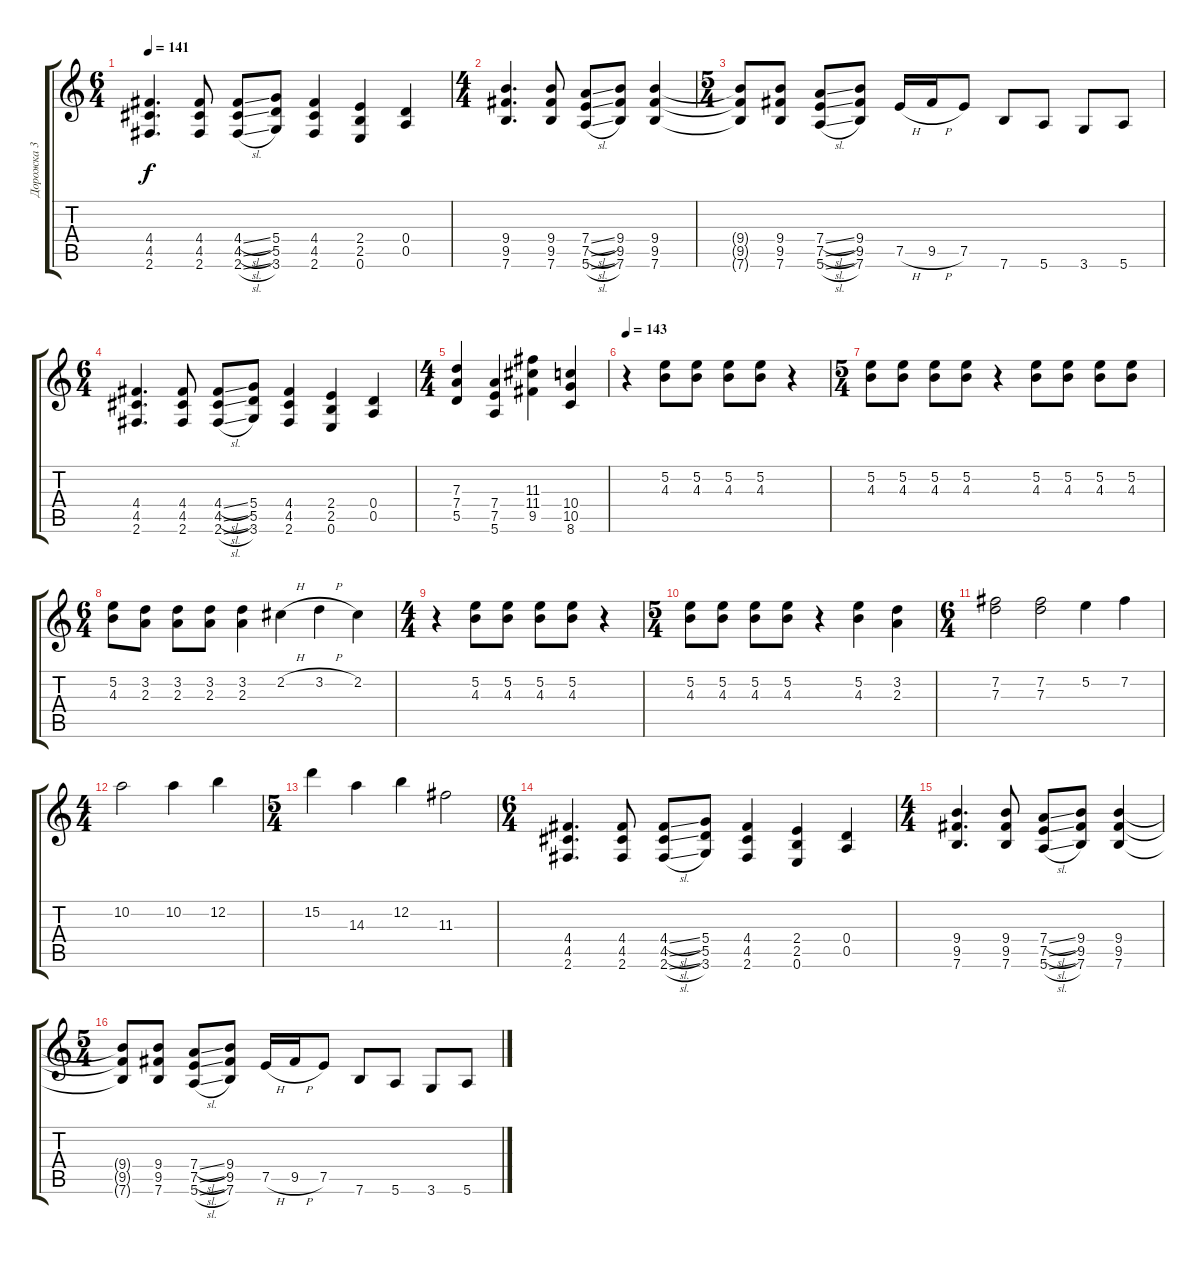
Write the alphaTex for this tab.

\track ("Дорожка 3" "Дорожка 3") {instrument overdrivenguitar}
\staff {score tabs}
\tuning (E4 B3 G3 D3 A2 E2) {hide}
\ts (6 4)
\tempo 141
\clef g2
\ks c
(4.4 4.5 2.6).4{d dy f} (4.4 4.5 2.6).8 (4.4{sl} 4.5{sl} 2.6{sl}).8 (5.4 5.5 3.6).8 (4.4 4.5 2.6).4 (2.4 2.5 0.6).4 (0.4 0.5).4 |
\ts (4 4)
(9.4 9.5 7.6).4{d} (9.4 9.5 7.6).8 (7.4{sl} 7.5{sl} 5.6{sl}).8 (9.4 9.5 7.6).8 (9.4 9.5 7.6).4 |
\ts (5 4)
(9.4{t} 9.5{t} 7.6{t}).8 (9.4 9.5 7.6).8 (7.4{sl} 7.5{sl} 5.6{sl}).8 (9.4 9.5 7.6).8 7.5{h}.16 9.5{h}.16 7.5.8 7.6.8 5.6.8 3.6.8 5.6.8 |
\ts (6 4)
(4.4 4.5 2.6).4{d} (4.4 4.5 2.6).8 (4.4{sl} 4.5{sl} 2.6{sl}).8 (5.4 5.5 3.6).8 (4.4 4.5 2.6).4 (2.4 2.5 0.6).4 (0.4 0.5).4 |
\ts (4 4)
(7.3 7.4 5.5).4 (7.4 7.5 5.6).4 (11.3 11.4 9.5).4 (10.4 10.5 8.6).4 |
\tempo 143
r.4 (5.2 4.3).8 (5.2 4.3).8 (5.2 4.3).8 (5.2 4.3).8 r.4 |
\ts (5 4)
(5.2 4.3).8 (5.2 4.3).8 (5.2 4.3).8 (5.2 4.3).8 r.4 (5.2 4.3).8 (5.2 4.3).8 (5.2 4.3).8 (5.2 4.3).8 |
\ts (6 4)
(5.2 4.3).8 (3.2 2.3).8 (3.2 2.3).8 (3.2 2.3).8 (3.2 2.3).4 2.2{h}.4 3.2{h}.4 2.2.4 |
\ts (4 4)
r.4 (5.2 4.3).8 (5.2 4.3).8 (5.2 4.3).8 (5.2 4.3).8 r.4 |
\ts (5 4)
(5.2 4.3).8 (5.2 4.3).8 (5.2 4.3).8 (5.2 4.3).8 r.4 (5.2 4.3).4 (3.2 2.3).4 |
\ts (6 4)
(7.2 7.3).2 (7.2 7.3).2 5.2.4 7.2.4 |
\ts (4 4)
10.2.2 10.2.4 12.2.4 |
\ts (5 4)
15.2.4 14.3.4 12.2.4 11.3.2 |
\ts (6 4)
(4.4 4.5 2.6).4{d} (4.4 4.5 2.6).8 (4.4{sl} 4.5{sl} 2.6{sl}).8 (5.4 5.5 3.6).8 (4.4 4.5 2.6).4 (2.4 2.5 0.6).4 (0.4 0.5).4 |
\ts (4 4)
(9.4 9.5 7.6).4{d} (9.4 9.5 7.6).8 (7.4{sl} 7.5{sl} 5.6{sl}).8 (9.4 9.5 7.6).8 (9.4 9.5 7.6).4 |
\ts (5 4)
(9.4{t} 9.5{t} 7.6{t}).8 (9.4 9.5 7.6).8 (7.4{sl} 7.5{sl} 5.6{sl}).8 (9.4 9.5 7.6).8 7.5{h}.16 9.5{h}.16 7.5.8 7.6.8 5.6.8 3.6.8 5.6.8
